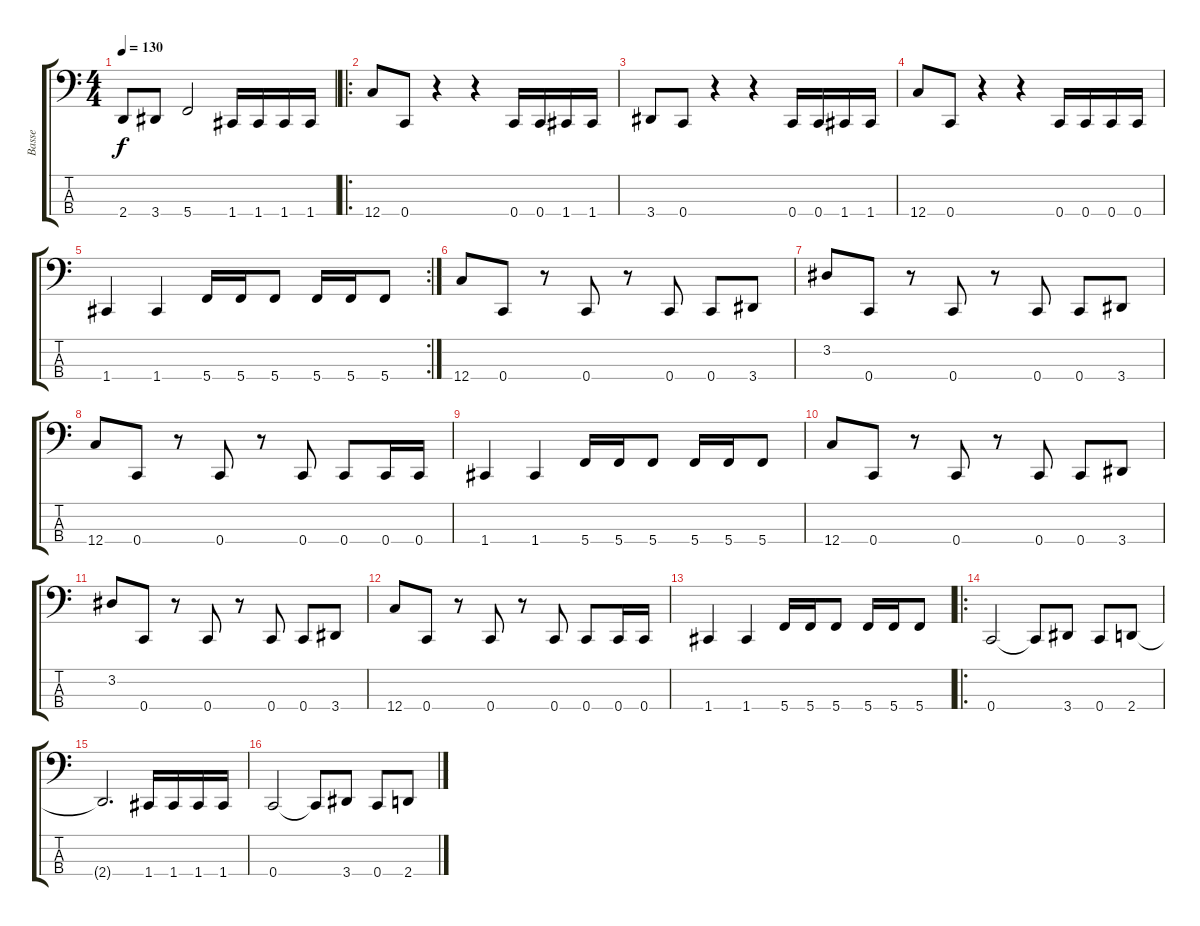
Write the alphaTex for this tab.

\track ("Basse" "Basse") {instrument electricbassfinger}
\staff {score tabs}
\tuning (F2 C2 G1 C1) {hide}
\ts (4 4)
\tempo 130
\clef f4
\ks c
2.4{t}.8{dy f} 3.4.8 5.4.2 1.4.16 1.4.16 1.4.16 1.4.16 |
\ro
12.4.8 0.4.8 r.4 r.4 0.4.16 0.4.16 1.4.16 1.4.16 |
3.4.8 0.4.8 r.4 r.4 0.4.16 0.4.16 1.4.16 1.4.16 |
12.4.8 0.4.8 r.4 r.4 0.4.16 0.4.16 0.4.16 0.4.16 |
\rc 2
1.4.4 1.4.4 5.4.16 5.4.16 5.4.8 5.4.16 5.4.16 5.4.8 |
12.4.8 0.4.8 r.8 0.4.8 r.8 0.4.8 0.4.8 3.4.8 |
3.2.8 0.4.8 r.8 0.4.8 r.8 0.4.8 0.4.8 3.4.8 |
12.4.8 0.4.8 r.8 0.4.8 r.8 0.4.8 0.4.8 0.4.16 0.4.16 |
1.4.4 1.4.4 5.4.16 5.4.16 5.4.8 5.4.16 5.4.16 5.4.8 |
12.4.8 0.4.8 r.8 0.4.8 r.8 0.4.8 0.4.8 3.4.8 |
3.2.8 0.4.8 r.8 0.4.8 r.8 0.4.8 0.4.8 3.4.8 |
12.4.8 0.4.8 r.8 0.4.8 r.8 0.4.8 0.4.8 0.4.16 0.4.16 |
1.4.4 1.4.4 5.4.16 5.4.16 5.4.8 5.4.16 5.4.16 5.4.8 |
\ro
0.4.2 0.4{t}.8 3.4.8 0.4.8 2.4.8 |
2.4{t}.2{d} 1.4.16 1.4.16 1.4.16 1.4.16 |
0.4.2 0.4{t}.8 3.4.8 0.4.8 2.4.8
